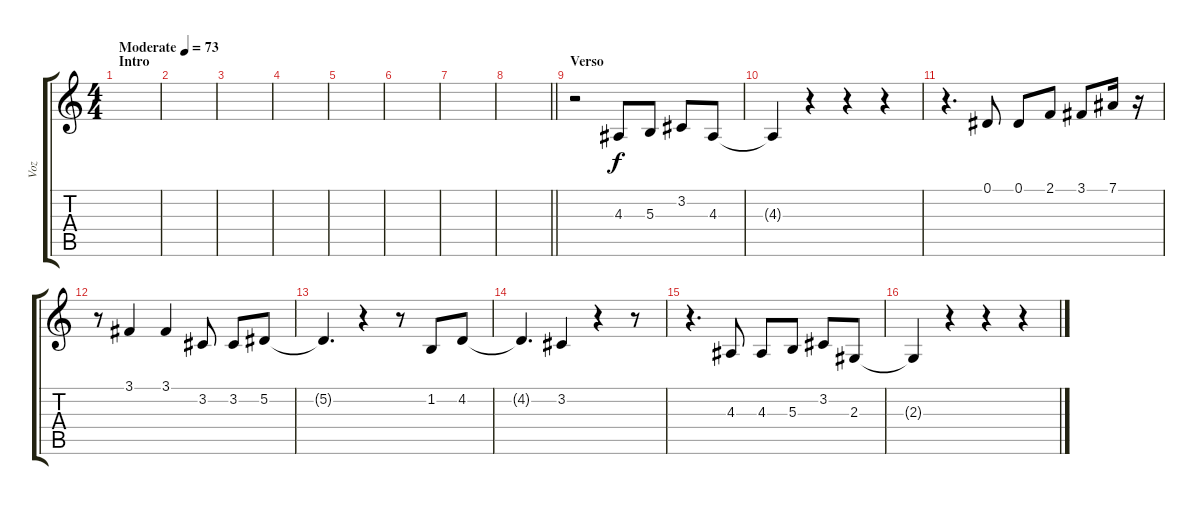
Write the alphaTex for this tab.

\track ("Voz" "Voz") {instrument lead6voice}
\staff {score tabs}
\tuning (Eb4 Bb3 Gb3 Db3 Ab2 Eb2) {hide}
\ts (4 4)
\section ("" "Intro")
\tempo (73 "Moderate")
\clef g2
\ks c
|
|
|
|
|
|
|
\barLineRight lightlight
|
\section ("" "Verso")
r.2 4.3.8 5.3.8 3.2.8 4.3.8 |
4.3{t}.4 r.4 r.4 r.4 |
r.4{d} 0.1.8 0.1.8 2.1.8 3.1.8 7.1.16 r.16 |
r.8 3.1.4 3.1.4 3.2.8 3.2.8 5.2.8 |
5.2{t}.4{d} r.4 r.8 1.2.8 4.2.8 |
4.2{t}.4{d} 3.2.4 r.4 r.8 |
r.4{d} 4.3.8 4.3.8 5.3.8 3.2.8 2.3.8 |
2.3{t}.4 r.4 r.4 r.4
